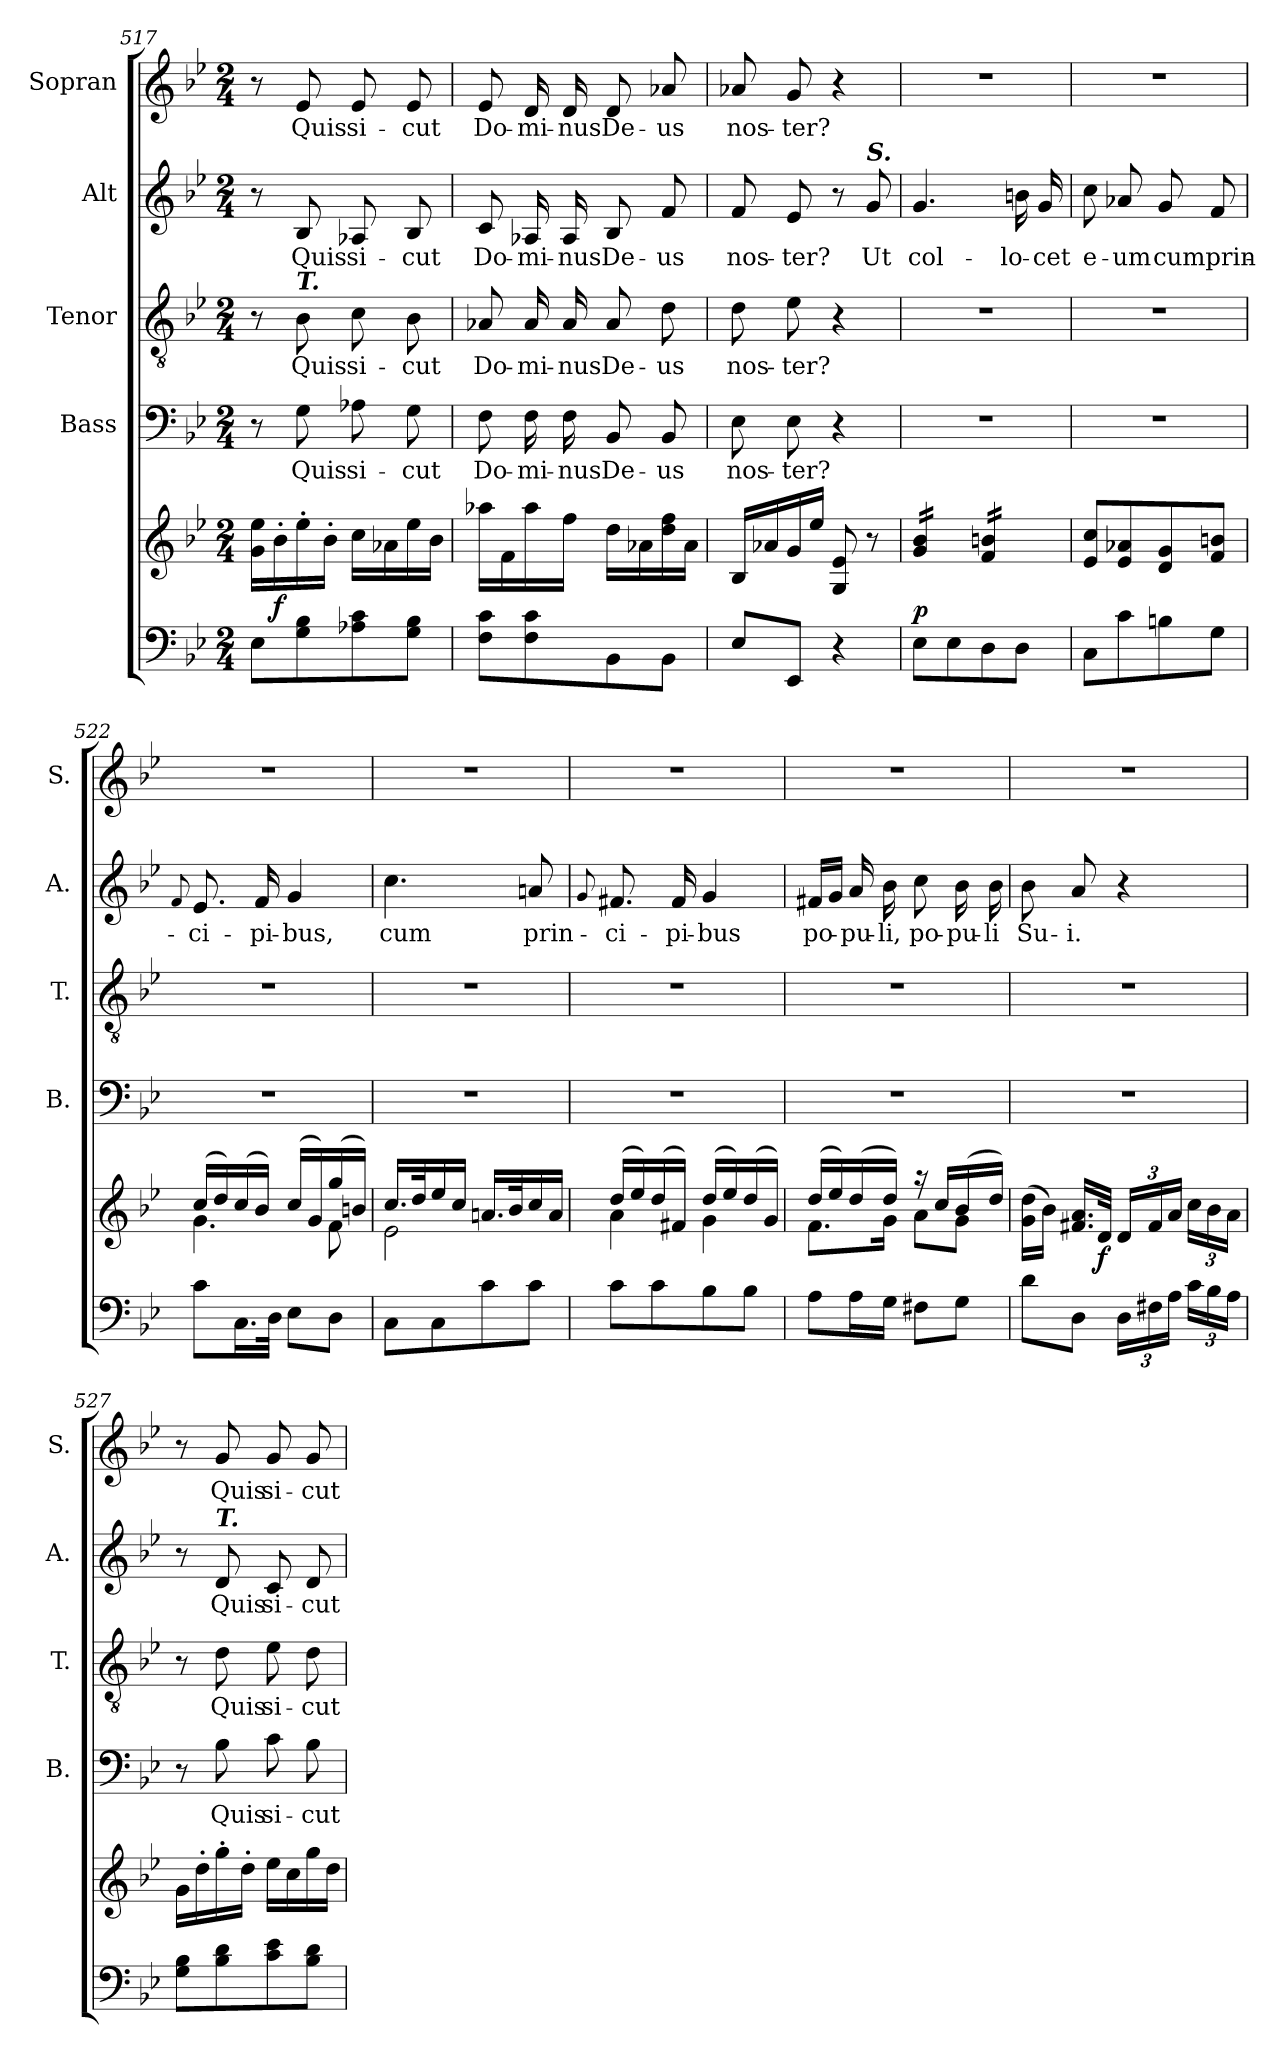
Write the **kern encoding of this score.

**kern	**kern	**dynam	**kern	**text	**kern	**text	**kern	**text	**kern	**text
*part5	*part5	*part5	*part4	*part4	*part3	*part3	*part2	*part2	*part1	*part1
*staff6	*staff5	*staff5/6	*staff4	*staff4	*staff3	*staff3	*staff2	*staff2	*staff1	*staff1
*	*	*	*I"Bass	*	*I"Tenor	*	*I"Alt	*	*I"Sopran	*
*	*	*	*I'B.	*	*I'T.	*	*I'A.	*	*I'S.	*
*clefF4	*clefG2	*	*clefF4	*	*clefGv2	*	*clefG2	*	*clefG2	*
*k[b-e-]	*k[b-e-]	*	*k[b-e-]	*	*k[b-e-]	*	*k[b-e-]	*	*k[b-e-]	*
*B-:	*B-:	*	*B-:	*	*B-:	*	*B-:	*	*B-:	*
*M2/4	*M2/4	*	*M2/4	*	*M2/4	*	*M2/4	*	*M2/4	*
=517	=517	=517	=517	=517	=517	=517	=517	=517	=517	=517
8E-\L	16g\ 16ee-\LL	.	8r	.	8r	.	8r	.	8r	.
!	!	!LO:DY:b	!	!	!	!	!	!	!	!
.	16b-'>\	f	.	.	.	.	.	.	.	.
!	!	!	!	!	!LO:TX:a:Bi:t=T.	!	!	!	!	!
!	!	!	!	!LO:LY:b	!	!LO:LY:b	!	!LO:LY:b	!	!LO:LY:b
8G\ 8B-\	16ee-'>\	.	8G\	Quis	8B-\	Quis	8B-/	Quis	8e-/	Quis
.	16b-'>\JJ	.	.	.	.	.	.	.	.	.
!	!	!	!	!LO:LY:b	!	!LO:LY:b	!	!LO:LY:b	!	!LO:LY:b
8A-X\ 8c\	16cc\LL	.	8A-X\	si-	8c\	si-	8A-X/	si-	8e-/	si-
.	16a-X\	.	.	.	.	.	.	.	.	.
!	!	!	!	!LO:LY:b	!	!LO:LY:b	!	!LO:LY:b	!	!LO:LY:b
8G\ 8B-\J	16ee-\	.	8G\	-cut	8B-\	-cut	8B-/	-cut	8e-/	-cut
.	16b-\JJ	.	.	.	.	.	.	.	.	.
=518	=518	=518	=518	=518	=518	=518	=518	=518	=518	=518
!	!	!	!	!LO:LY:b	!	!LO:LY:b	!	!LO:LY:b	!	!LO:LY:b
8F\ 8c\L	16aa-X\LL	.	8F\	Do-	8A-X/	Do-	8c/	Do-	8e-/	Do-
.	16f\	.	.	.	.	.	.	.	.	.
!	!	!	!	!LO:LY:b	!	!LO:LY:b	!	!LO:LY:b	!	!LO:LY:b
8F\ 8c\	16aa-\	.	16F\	-mi-	16A-/	-mi-	16A-X/	-mi-	16d/	-mi-
!	!	!	!	!LO:LY:b	!	!LO:LY:b	!	!LO:LY:b	!	!LO:LY:b
.	16ff\JJ	.	16F\	-nus	16A-/	-nus	16A-/	-nus	16d/	-nus
!	!	!	!	!LO:LY:b	!	!LO:LY:b	!	!LO:LY:b	!	!LO:LY:b
8BB-\	16dd\LL	.	8BB-/	De-	8A-/	De-	8B-/	De-	8d/	De-
.	16a-X\	.	.	.	.	.	.	.	.	.
!	!	!	!	!LO:LY:b	!	!LO:LY:b	!	!LO:LY:b	!	!LO:LY:b
8BB-\J	16dd\ 16ff\	.	8BB-/	-us	8d\	-us	8f/	-us	8a-X/	-us
.	16a-\JJ	.	.	.	.	.	.	.	.	.
=519	=519	=519	=519	=519	=519	=519	=519	=519	=519	=519
!	!	!	!	!LO:LY:b	!	!LO:LY:b	!	!LO:LY:b	!	!LO:LY:b
8E-/L	16B-/LL	.	8E-\	nos-	8d\	nos-	8f/	nos-	8a-X/	nos-
.	16a-X/	.	.	.	.	.	.	.	.	.
!	!	!	!	!LO:LY:b	!	!LO:LY:b	!	!LO:LY:b	!	!LO:LY:b
8EE-/J	16g/	.	8E-\	-ter?	8e-\	-ter?	8e-/	-ter?	8g/	-ter?
.	16ee-/JJ	.	.	.	.	.	.	.	.	.
4r	8G/ 8e-/	.	4r	.	4r	.	8r	.	4r	.
!	!	!	!	!	!	!	!LO:TX:a:Bi:t=S.	!	!	!
!	!	!	!	!	!	!	!	!LO:LY:b	!	!
.	8r	.	.	.	.	.	8g/	Ut	.	.
!!LO:LB:g=z
=520	=520	=520	=520	=520	=520	=520	=520	=520	=520	=520
!	!	!LO:DY:a=2	!	!	!	!	!	!LO:LY:b	!	!
*	*tremolo	*	*	*	*	*	*	*	*	*
8E-\L	16g/ 16b-/LL	p	2r	.	2r	.	4.g/	col-	2r	.
.	16g/ 16b-/	.	.	.	.	.	.	.	.	.
8E-\	16g/ 16b-/	.	.	.	.	.	.	.	.	.
.	16g/ 16b-/JJ	.	.	.	.	.	.	.	.	.
8D\	16f/ 16bn/LL	.	.	.	.	.	.	.	.	.
.	16f/ 16bn/	.	.	.	.	.	.	.	.	.
!	!	!	!	!	!	!	!	!LO:LY:b	!	!
8D\J	16f/ 16bn/	.	.	.	.	.	16bn\	-lo-	.	.
!	!	!	!	!	!	!	!	!LO:LY:b	!	!
.	16f/ 16bn/JJ	.	.	.	.	.	16g/	-cet	.	.
*	*Xtremolo	*	*	*	*	*	*	*	*	*
=521	=521	=521	=521	=521	=521	=521	=521	=521	=521	=521
!	!	!	!	!	!	!	!	!LO:LY:b	!	!
8C\L	8e-/ 8cc/L	.	2r	.	2r	.	8cc\	e-	2r	.
!	!	!	!	!	!	!	!	!LO:LY:b	!	!
8c\	8e-/ 8a-X/	.	.	.	.	.	8a-X/	-um	.	.
!	!	!	!	!	!	!	!	!LO:LY:b	!	!
8Bn\	8d/ 8g/	.	.	.	.	.	8g/	cum	.	.
!	!	!	!	!	!	!	!	!LO:LY:b	!	!
8G\J	8f/ 8bn/J	.	.	.	.	.	8f/	prin-	.	.
=522	=522	=522	=522	=522	=522	=522	=522	=522	=522	=522
.	.	.	.	.	.	.	8qqf/	.	.	.
*	*^	*	*	*	*	*	*	*	*	*
!	!	!	!	!	!	!	!	!	!LO:LY:b	!	!
8c\L	(>16cc/LL	4.g\	.	2r	.	2r	.	8.e-/	-ci-	2r	.
.	16dd/)	.	.	.	.	.	.	.	.	.	.
16.C\L	(>16cc/	.	.	.	.	.	.	.	.	.	.
!	!	!	!	!	!	!	!	!	!LO:LY:b	!	!
.	16b-/JJ)	.	.	.	.	.	.	16f/	-pi-	.	.
32D\JJk	.	.	.	.	.	.	.	.	.	.	.
!	!	!	!	!	!	!	!	!	!LO:LY:b	!	!
8E-\L	(>16cc/LL	.	.	.	.	.	.	4g/	-bus,	.	.
.	16g/)	.	.	.	.	.	.	.	.	.	.
8D\J	(>16gg/	8f\	.	.	.	.	.	.	.	.	.
.	16bn/JJ)	.	.	.	.	.	.	.	.	.	.
=523	=523	=523	=523	=523	=523	=523	=523	=523	=523	=523	=523
!	!	!	!	!	!	!	!	!	!LO:LY:b	!	!
8C\L	16.cc/LL	2e-\	.	2r	.	2r	.	4.cc\	cum	2r	.
.	32dd/k	.	.	.	.	.	.	.	.	.	.
8C\	16ee-/	.	.	.	.	.	.	.	.	.	.
.	16cc/JJ	.	.	.	.	.	.	.	.	.	.
8c\	16.an/LL	.	.	.	.	.	.	.	.	.	.
.	32b-/k	.	.	.	.	.	.	.	.	.	.
!	!	!	!	!	!	!	!	!	!LO:LY:b	!	!
8c\J	16cc/	.	.	.	.	.	.	8an/	prin-	.	.
.	16a/JJ	.	.	.	.	.	.	.	.	.	.
=524	=524	=524	=524	=524	=524	=524	=524	=524	=524	=524	=524
.	.	.	.	.	.	.	.	8qqg/	.	.	.
!	!	!	!	!	!	!	!	!	!LO:LY:b	!	!
8c\L	(>16dd/LL	4a\	.	2r	.	2r	.	8.f#X/	-ci-	2r	.
.	16ee-/)	.	.	.	.	.	.	.	.	.	.
8c\	(>16dd/	.	.	.	.	.	.	.	.	.	.
!	!	!	!	!	!	!	!	!	!LO:LY:b	!	!
.	16f#X/JJ)	.	.	.	.	.	.	16f#/	-pi-	.	.
!	!	!	!	!	!	!	!	!	!LO:LY:b	!	!
8B-\	(>16dd/LL	4g\	.	.	.	.	.	4g/	-bus	.	.
.	16ee-/)	.	.	.	.	.	.	.	.	.	.
8B-\J	(>16dd/	.	.	.	.	.	.	.	.	.	.
.	16g/JJ)	.	.	.	.	.	.	.	.	.	.
!!LO:PB:g=z
=525	=525	=525	=525	=525	=525	=525	=525	=525	=525	=525	=525
!	!	!	!	!	!	!	!	!	!LO:LY:b	!	!
8A\L	(>16dd/LL	8.f\L	.	2r	.	2r	.	16f#X/LL	po-	2r	.
.	16ee-/)	.	.	.	.	.	.	16g/JJ	.	.	.
!	!	!	!	!	!	!	!	!	!LO:LY:b	!	!
16A\L	(>16dd/	.	.	.	.	.	.	16a/	-pu-	.	.
!	!	!	!	!	!	!	!	!	!LO:LY:b	!	!
16G\JJ	16dd/JJ)	16g\Jk	.	.	.	.	.	16b-\	-li,	.	.
!	!	!	!	!	!	!	!	!	!LO:LY:b	!	!
8F#X\L	16raa	8a\L	.	.	.	.	.	8cc\	po-	.	.
.	16cc/LL	.	.	.	.	.	.	.	.	.	.
!	!	!	!	!	!	!	!	!	!LO:LY:b	!	!
8G\J	(>16b-/	8g\J	.	.	.	.	.	16b-\	-pu-	.	.
!	!	!	!	!	!	!	!	!	!LO:LY:b	!	!
.	16dd/JJ)	.	.	.	.	.	.	16b-\	-li	.	.
*	*v	*v	*	*	*	*	*	*	*	*	*
=526	=526	=526	=526	=526	=526	=526	=526	=526	=526	=526
!	!	!	!	!	!	!	!	!LO:LY:b	!	!
8d\L	(>16g\ 16dd\LL	.	2r	.	2r	.	8b-\	Su-	2r	.
.	16b-\JJ)	.	.	.	.	.	.	.	.	.
!	!	!	!	!	!	!	!	!LO:LY:b	!	!
8D\J	16.f#X/ 16.a/LL	.	.	.	.	.	8a/	-i.	.	.
!	!	!LO:DY:b	!	!	!	!	!	!	!	!
.	32d/JJk	f	.	.	.	.	.	.	.	.
24D\LL	24d/LL	.	.	.	.	.	4r	.	.	.
24F#X\	24f#/	.	.	.	.	.	.	.	.	.
24A\JJ	24a/JJ	.	.	.	.	.	.	.	.	.
24c\LL	24cc\LL	.	.	.	.	.	.	.	.	.
24B-\	24b-\	.	.	.	.	.	.	.	.	.
24A\JJ	24a\JJ	.	.	.	.	.	.	.	.	.
=527	=527	=527	=527	=527	=527	=527	=527	=527	=527	=527
8G\ 8B-\L	16g\LL	.	8r	.	8r	.	8r	.	8r	.
.	16dd'>\	.	.	.	.	.	.	.	.	.
!	!	!	!	!	!	!	!LO:TX:a:Bi:t=T.	!	!	!
!	!	!	!	!LO:LY:b	!	!LO:LY:b	!	!LO:LY:b	!	!LO:LY:b
8B-\ 8d\	16gg'>\	.	8B-\	Quis	8d\	Quis	8d/	Quis	8g/	Quis
.	16dd'>\JJ	.	.	.	.	.	.	.	.	.
!	!	!	!	!LO:LY:b	!	!LO:LY:b	!	!LO:LY:b	!	!LO:LY:b
8c\ 8e-\	16ee-\LL	.	8c\	si-	8e-\	si-	8c/	si-	8g/	si-
.	16cc\	.	.	.	.	.	.	.	.	.
!	!	!	!	!LO:LY:b	!	!LO:LY:b	!	!LO:LY:b	!	!LO:LY:b
8B-\ 8d\J	16gg\	.	8B-\	-cut	8d\	-cut	8d/	-cut	8g/	-cut
.	16dd\JJ	.	.	.	.	.	.	.	.	.
=	=	=	=	=	=	=	=	=	=	=
*-	*-	*-	*-	*-	*-	*-	*-	*-	*-	*-
